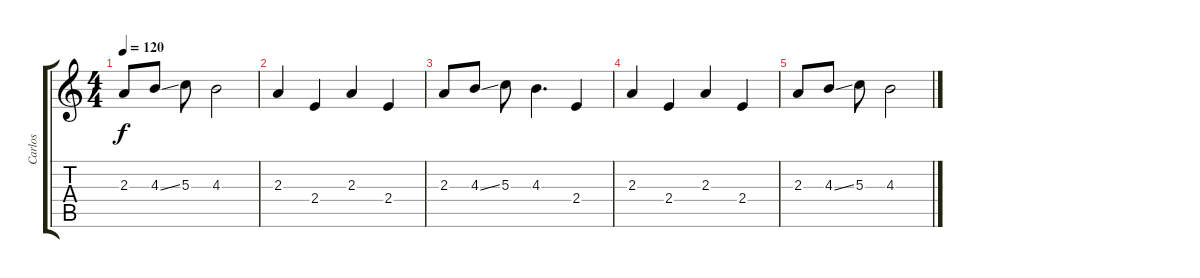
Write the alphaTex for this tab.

\track ("Carlos" "Carlos") {instrument overdrivenguitar}
\staff {score tabs}
\tuning (E4 B3 G3 D3 A2 E2) {hide}
\ts (4 4)
\tempo 120
\clef g2
\ks c
2.3.8{dy f} 4.3{ss}.8 5.3.8 4.3.2 |
2.3.4 2.4.4 2.3.4 2.4.4 |
2.3.8 4.3{ss}.8 5.3.8 4.3.4{d} 2.4.4 |
2.3.4 2.4.4 2.3.4 2.4.4 |
2.3.8 4.3{ss}.8 5.3.8 4.3.2
